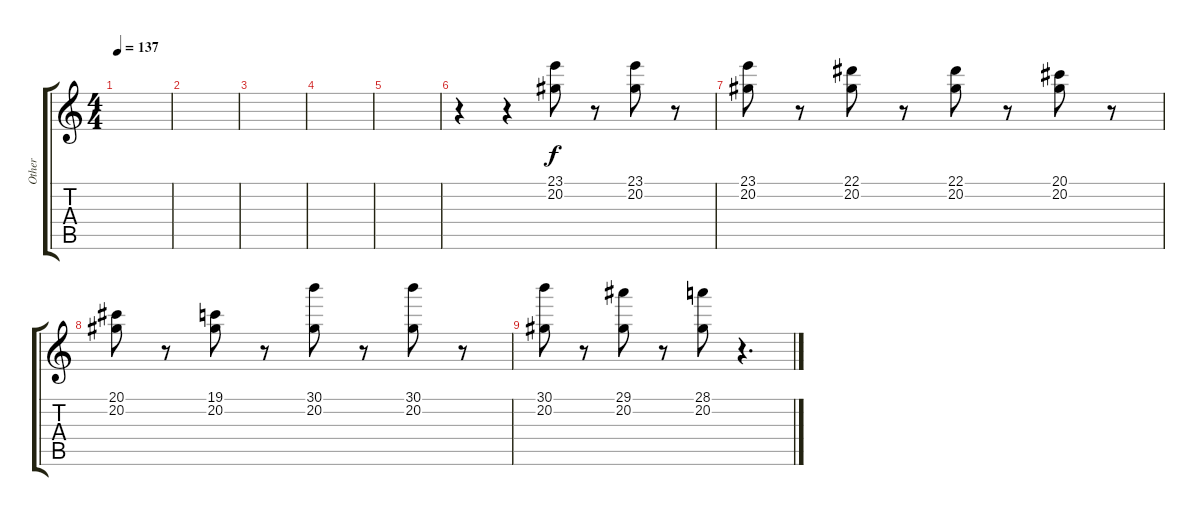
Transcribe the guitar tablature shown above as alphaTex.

\track ("Other" "Other") {instrument stringensemble1}
\staff {score tabs}
\tuning (F4 C4 Ab3 Eb3 Bb2 F2) {hide}
\ts (4 4)
\tempo 137
\clef g2
\ks c
|
|
|
|
|
r.4 r.4 (23.1 20.2).8{dy f} r.8 (23.1 20.2).8 r.8 |
(23.1 20.2).8 r.8 (22.1 20.2).8 r.8 (22.1 20.2).8 r.8 (20.1 20.2).8 r.8 |
(20.1 20.2).8 r.8 (19.1 20.2).8 r.8 (30.1 20.2).8 r.8 (30.1 20.2).8 r.8 |
(30.1 20.2).8 r.8 (29.1 20.2).8 r.8 (28.1 20.2).8 r.4{d}
